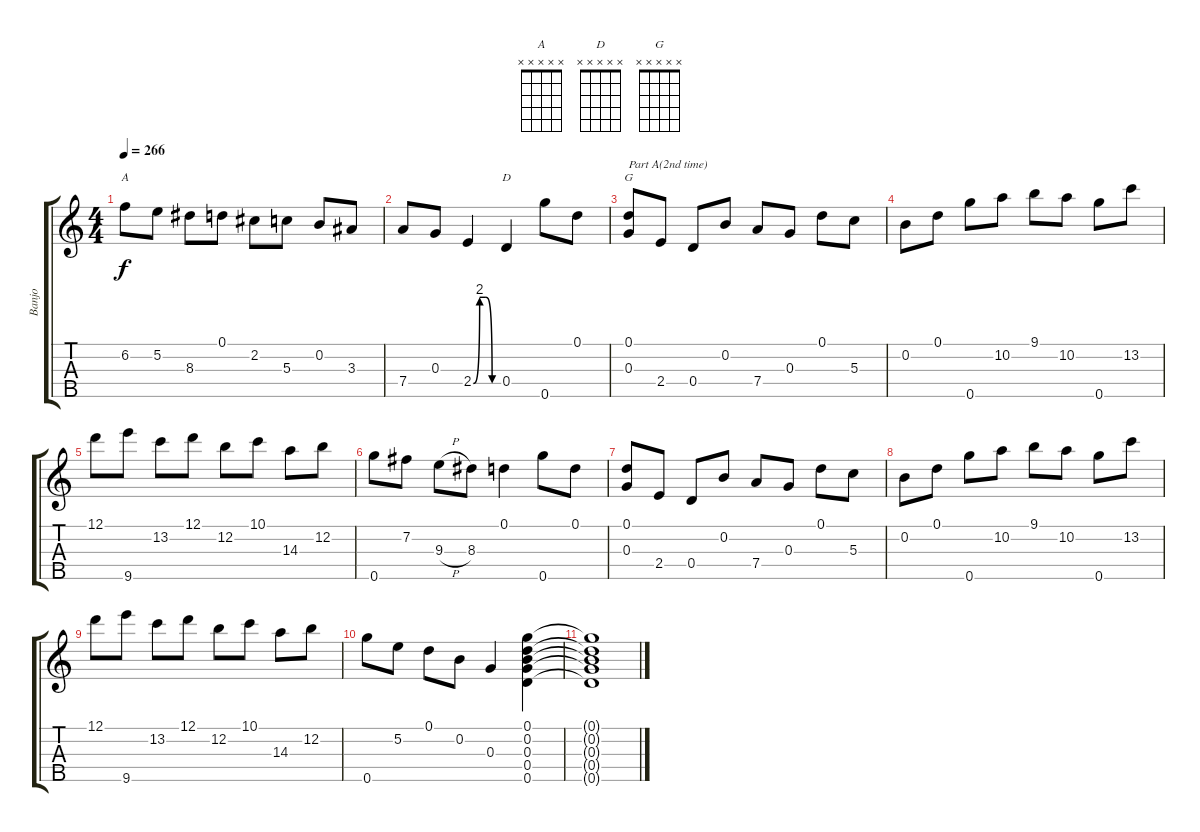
\track ("Banjo" "Banjo") {instrument banjo}
\staff {score tabs}
\tuning (D4 B3 G3 D3 G4) {hide}
\displaytranspose 12
\chord ("A" x x x x x) {firstfret 0}
\chord ("D" x x x x x) {firstfret 0}
\chord ("G" x x x x x) {firstfret 0}
\ts (4 4)
\tempo 266
\clef g2
\ks c
6.2.8{ch "A" dy f} 5.2.8 8.3.8 0.1.8 2.2.8 5.3.8 0.2.8 3.3.8 |
7.4.8 0.3.8 2.4{be (custom 0 0 15 8 30 8 45 0 60 0)}.4 0.4.4{ch "D"} 0.5.8 0.1.8 |
(0.1 0.3).8{ch "G" txt "Part A(2nd time)"} 2.4.8 0.4.8 0.2.8 7.4.8 0.3.8 0.1.8 5.3.8 |
0.2.8 0.1.8 0.5.8 10.2.8 9.1.8 10.2.8 0.5.8 13.2.8 |
12.1.8 9.5.8 13.2.8 12.1.8 12.2.8 10.1.8 14.3.8 12.2.8 |
0.5.8 7.2.8 9.3{h}.8 8.3.8 0.1.4 0.5.8 0.1.8 |
(0.1 0.3).8 2.4.8 0.4.8 0.2.8 7.4.8 0.3.8 0.1.8 5.3.8 |
0.2.8 0.1.8 0.5.8 10.2.8 9.1.8 10.2.8 0.5.8 13.2.8 |
12.1.8 9.5.8 13.2.8 12.1.8 12.2.8 10.1.8 14.3.8 12.2.8 |
0.5.8 5.2.8 0.1.8 0.2.8 0.3.4 (0.1 0.2 0.3 0.4 0.5).4 |
(0.1{t} 0.2{t} 0.3{t} 0.4{t} 0.5{t}).1
